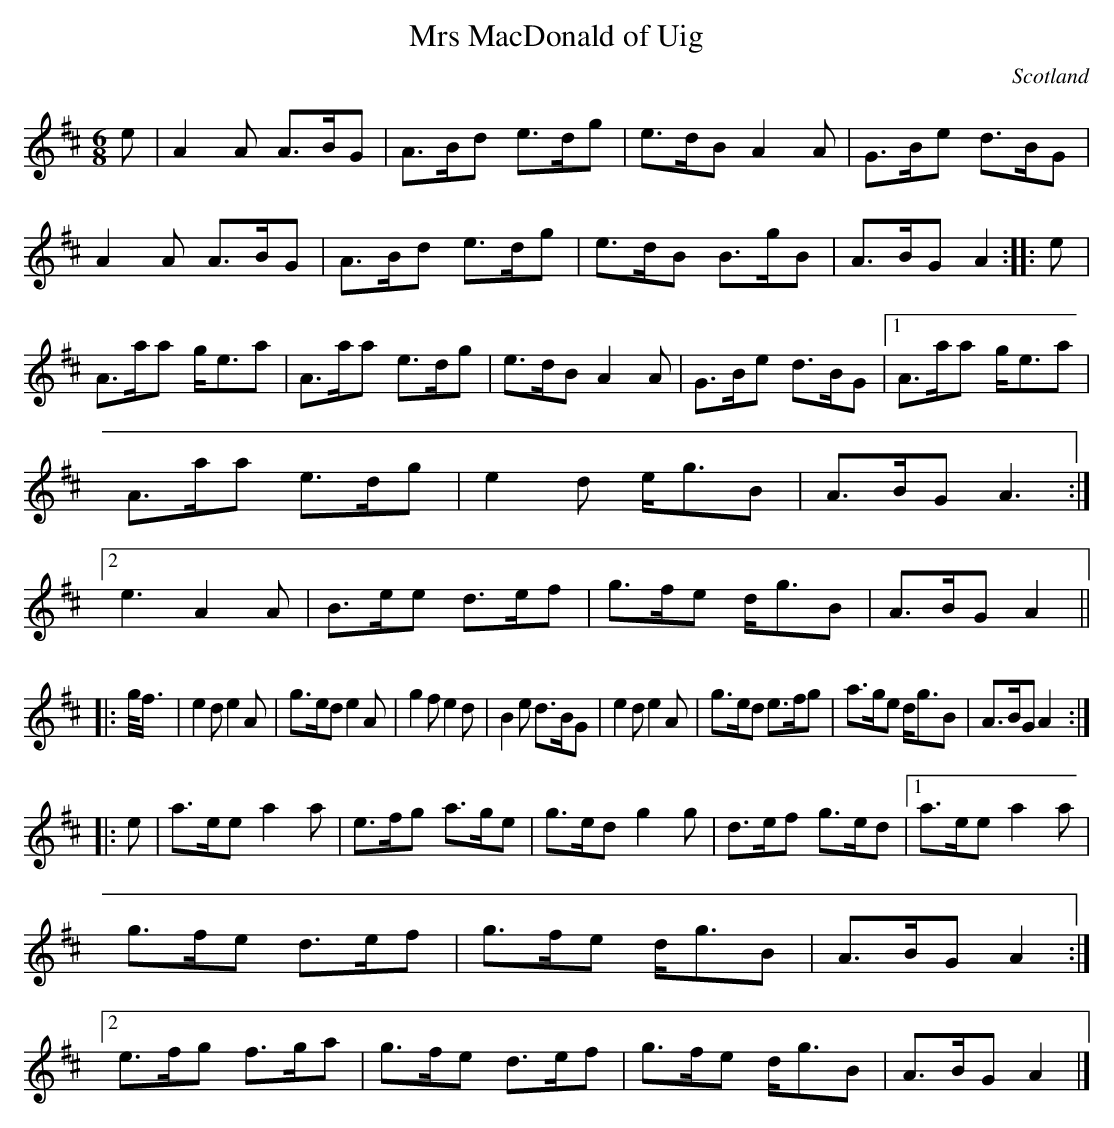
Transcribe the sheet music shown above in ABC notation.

X:1
T:Mrs MacDonald of Uig
O:Scotland
M:6/8
K:Amix
e|\
A2A A>BG|A>Bd e>dg|e>dB A2A|G>Be d>BG|\
A2A A>BG|A>Bd e>dg|e>dB B>gB|A>BG A2::\
e|\
A>aa g<ea|A>aa e>dg|e>dB A2A|G>Be d>BG\
|1  A>aa g<ea|A>aa e>dg|e2d e<gB|A>BG A3\
:|2 e3 A2A|B>ee d>ef|g>fe d<gB|A>BG A2||
|:g/<f/|\
e2d e2A|g>ed e2A|g2f e2d|B2e d>BG|\
e2d e2A|g>ed e>fg|a>ge d<gB|A>BG A2:|
|:e|\
a>ee a2a|e>fg a>ge|g>ed g2g|d>ef g>ed\
|1  a>ee a2a|g>fe d>ef|g>fe d<gB|A>BG A2\
:|2 e>fg f>ga|g>fe d>ef|g>fe d<gB|A>BG A2|]
